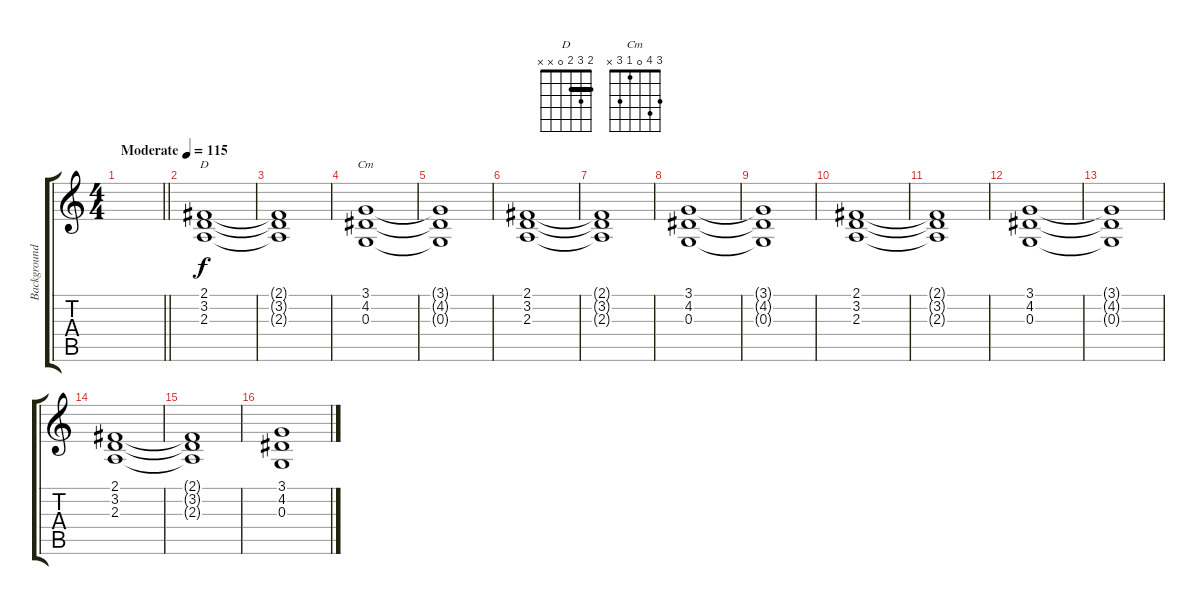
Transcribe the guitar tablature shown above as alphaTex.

\track ("Background" "Background") {instrument pad2warm}
\staff {score tabs}
\tuning (E4 B3 G3 D3 A2 E2) {hide}
\chord ("D" 2 3 2 0 x x) {barre 2}
\chord ("Cm" 3 4 0 1 3 x)
\ts (4 4)
\tempo (115 "Moderate")
\clef g2
\barLineRight lightlight
\ks c
|
\section ("" "")
(2.1 3.2 2.3).1{ch "D"} |
(2.1{t} 3.2{t} 2.3{t}).1 |
(3.1 4.2 0.3).1{ch "Cm"} |
(3.1{t} 4.2{t} 0.3{t}).1 |
(2.1 3.2 2.3).1 |
(2.1{t} 3.2{t} 2.3{t}).1 |
(3.1 4.2 0.3).1 |
(3.1{t} 4.2{t} 0.3{t}).1 |
(2.1 3.2 2.3).1 |
(2.1{t} 3.2{t} 2.3{t}).1 |
(3.1 4.2 0.3).1 |
(3.1{t} 4.2{t} 0.3{t}).1 |
(2.1 3.2 2.3).1 |
(2.1{t} 3.2{t} 2.3{t}).1 |
(3.1 4.2 0.3).1
